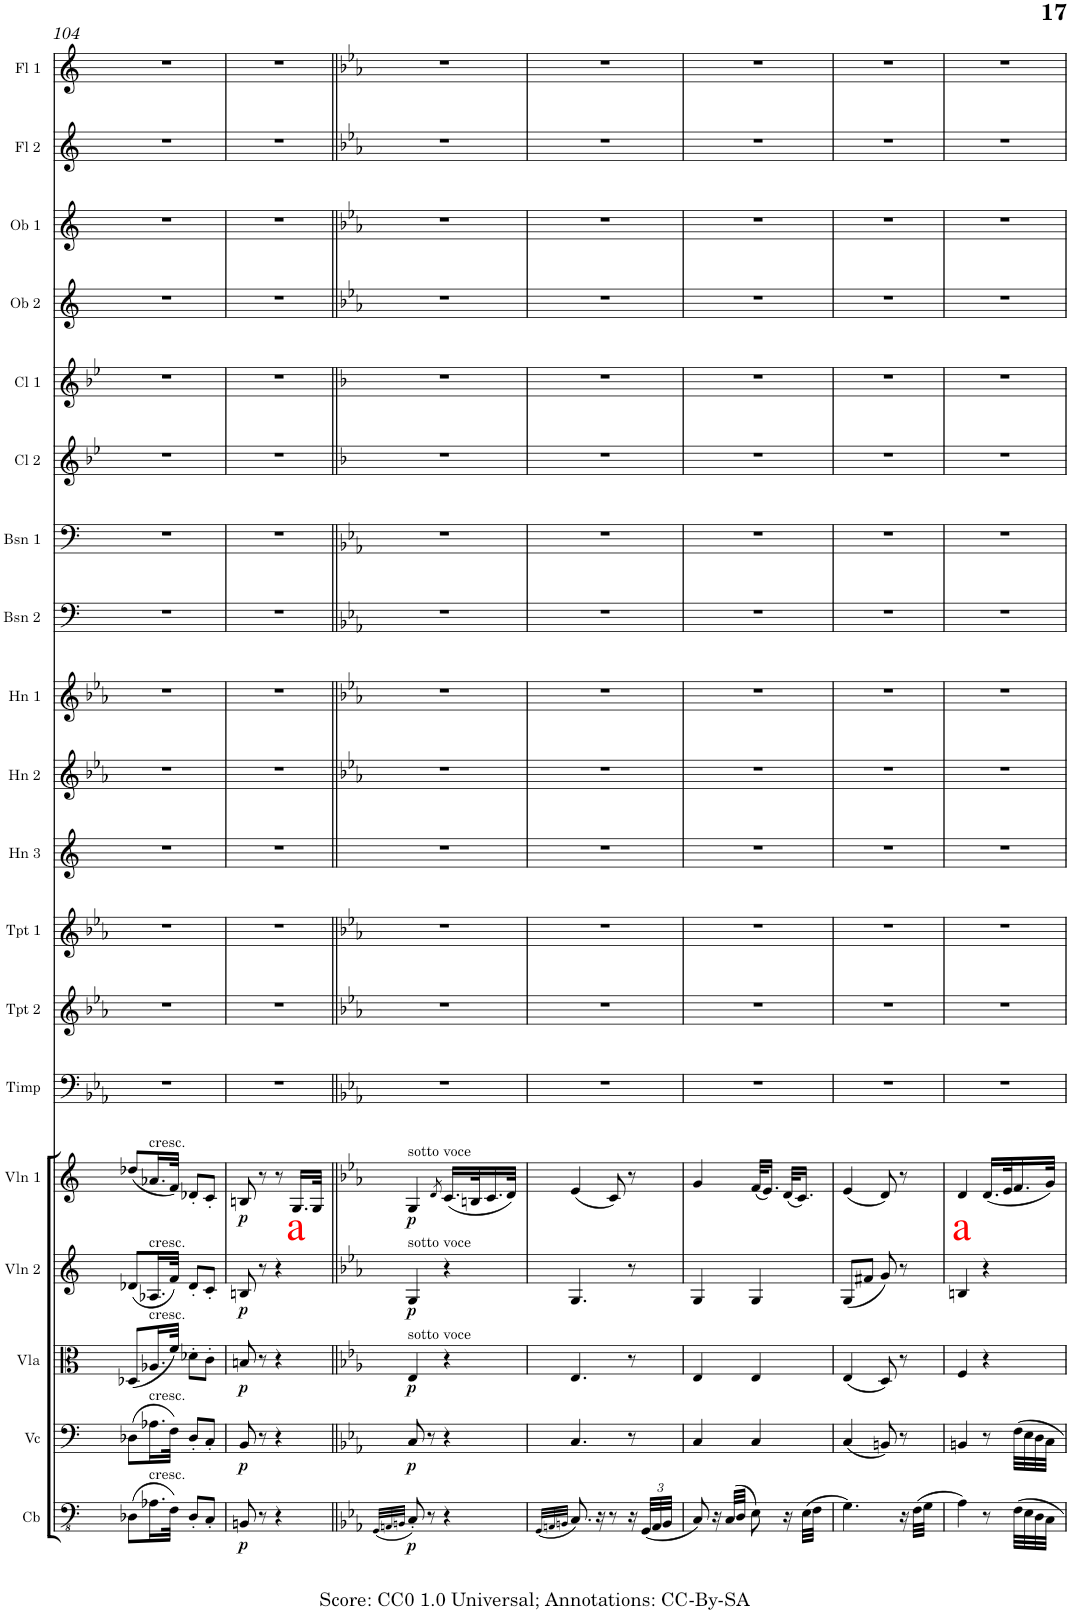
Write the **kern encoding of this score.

**kern	**dynam	**kern	**dynam	**kern	**dynam	**kern	**dynam	**kern	**text	**dynam	**kern	**kern	**kern	**kern	**kern	**kern	**kern	**kern	**kern	**kern	**kern	**kern	**kern	**kern
*part19	*part19	*part18	*part18	*part17	*part17	*part16	*part16	*part15	*part15	*part15	*part14	*part13	*part12	*part11	*part10	*part9	*part8	*part7	*part6	*part5	*part4	*part3	*part2	*part1
*staff19	*staff19	*staff18	*staff18	*staff17	*staff17	*staff16	*staff16	*staff15	*staff15	*staff15	*staff14	*staff13	*staff12	*staff11	*staff10	*staff9	*staff8	*staff7	*staff6	*staff5	*staff4	*staff3	*staff2	*staff1
*I"Contrabass	*	*I"Violoncello	*	*I"Viola	*	*I"Violin 2	*	*I"Violin 1	*	*	*I"Timpani	*I"C Trumpet 2	*I"C Trumpet 1	*I"Eb Horn 3	*I"C Horn 2	*I"C Horn 1	*I"Bassoon 2	*I"Bassoon 1	*I"Bb Clarinet 3	*I"Bb Clarinet 1	*I"Oboe 2	*I"Oboe 1	*I"Flute 2	*I"Flute 1
*I'Cb	*	*I'Vc	*	*I'Vla	*	*I'Vln 2	*	*I'Vln 1	*	*	*I'Timp	*I'Tpt 2	*I'Tpt 1	*I'Hn 3	*I'Hn 2	*I'Hn 1	*I'Bsn 2	*I'Bsn 1	*I'Cl 2	*I'Cl 1	*I'Ob 2	*I'Ob 1	*I'Fl 2	*I'Fl 1
!!LO:PB:g=z
*clefFv4	*	*clefF4	*	*clefC3	*	*clefG2	*	*clefG2	*	*	*clefF4	*clefG2	*clefG2	*clefG2	*clefG2	*clefG2	*clefF4	*clefF4	*clefG2	*clefG2	*clefG2	*clefG2	*clefG2	*clefG2
*	*	*	*	*	*	*	*	*	*	*	*	*	*	*Trd5c9	*Trd7c12	*Trd7c12	*	*	*Trd1c2	*Trd1c2	*	*	*	*
*k[]	*	*k[]	*	*k[]	*	*k[]	*	*k[]	*	*	*k[b-e-a-]	*k[b-e-a-]	*k[b-e-a-]	*k[]	*k[b-e-a-]	*k[b-e-a-]	*k[]	*k[]	*k[b-e-]	*k[b-e-]	*k[]	*k[]	*k[]	*k[]
*C:	*	*C:	*	*C:	*	*C:	*	*C:	*	*	*	*	*	*	*	*	*C:	*C:	*	*	*C:	*C:	*C:	*C:
*M2/4	*	*M2/4	*	*M2/4	*	*M2/4	*	*M2/4	*	*	*M2/4	*M2/4	*M2/4	*M2/4	*M2/4	*M2/4	*M2/4	*M2/4	*M2/4	*M2/4	*M2/4	*M2/4	*M2/4	*M2/4
=104	=104	=104	=104	=104	=104	=104	=104	=104	=104	=104	=104	=104	=104	=104	=104	=104	=104	=104	=104	=104	=104	=104	=104	=104
(8DD-X\L	.	(8D-X\L	.	(8D-X/L	.	(8d-X/L	.	(8dd-X/L	.	.	2r	2r	2r	2r	2r	2r	2r	2r	2r	2r	2r	2r	2r	2r
!	!	!	!	!	!	!	!	!LO:TX:a:t=cresc.	!	!	!	!	!	!	!	!	!	!	!	!	!	!	!	!
!	!	!	!	!	!	!LO:TX:a:t=cresc.	!	!	!	!	!	!	!	!	!	!	!	!	!	!	!	!	!	!
!	!	!	!	!LO:TX:a:t=cresc.	!	!	!	!	!	!	!	!	!	!	!	!	!	!	!	!	!	!	!	!
!	!	!LO:TX:a:t=cresc.	!	!	!	!	!	!	!	!	!	!	!	!	!	!	!	!	!	!	!	!	!	!
!LO:TX:a:t=cresc.	!	!	!	!	!	!	!	!	!	!	!	!	!	!	!	!	!	!	!	!	!	!	!	!
16.AA-X\L	.	16.A-X\L	.	16.A-X/L	.	16.A-X/L	.	16.a-X/L	.	.	.	.	.	.	.	.	.	.	.	.	.	.	.	.
32FF\JJk)	.	32F\JJk)	.	32f/JJk)	.	32f/JJk)	.	32f/JJk)	.	.	.	.	.	.	.	.	.	.	.	.	.	.	.	.
8DD-'/L	.	8D-'/L	.	8d-X'\L	.	8d-'/L	.	8d-X'/L	.	.	.	.	.	.	.	.	.	.	.	.	.	.	.	.
8CC'/J	.	8C'/J	.	8c'\J	.	8c'/J	.	8c'/J	.	.	.	.	.	.	.	.	.	.	.	.	.	.	.	.
=105	=105	=105	=105	=105	=105	=105	=105	=105	=105	=105	=105	=105	=105	=105	=105	=105	=105	=105	=105	=105	=105	=105	=105	=105
!	!LO:DY:b	!	!LO:DY:b	!	!LO:DY:b	!	!LO:DY:b	!	!	!LO:DY:b	!	!	!	!	!	!	!	!	!	!	!	!	!	!
8BBBn/	p	8BB/	p	8Bn/	p	8Bn/	p	8Bn/	.	p	2r	2r	2r	2r	2r	2r	2r	2r	2r	2r	2r	2r	2r	2r
8r	.	8r	.	8r	.	8r	.	8r	.	.	.	.	.	.	.	.	.	.	.	.	.	.	.	.
4r	.	4r	.	4r	.	4r	.	8r	.	.	.	.	.	.	.	.	.	.	.	.	.	.	.	.
!	!	!	!	!	!	!	!	!	!LO:LY:b:color=#FF0000	!	!	!	!	!	!	!	!	!	!	!	!	!	!	!
.	.	.	.	.	.	.	.	16.G/LL	a	.	.	.	.	.	.	.	.	.	.	.	.	.	.	.
.	.	.	.	.	.	.	.	32G/JJk	.	.	.	.	.	.	.	.	.	.	.	.	.	.	.	.
=106||	=106||	=106||	=106||	=106||	=106||	=106||	=106||	=106||	=106||	=106||	=106||	=106||	=106||	=106||	=106||	=106||	=106||	=106||	=106||	=106||	=106||	=106||	=106||	=106||
*k[b-e-a-]	*	*k[b-e-a-]	*	*k[b-e-a-]	*	*k[b-e-a-]	*	*k[b-e-a-]	*	*	*k[b-e-a-]	*k[b-e-a-]	*k[b-e-a-]	*k[]	*k[b-e-a-]	*k[b-e-a-]	*k[b-e-a-]	*k[b-e-a-]	*k[b-]	*k[b-]	*k[b-e-a-]	*k[b-e-a-]	*k[b-e-a-]	*k[b-e-a-]
(32qGGG/LLL	.	.	.	.	.	.	.	.	.	.	.	.	.	.	.	.	.	.	.	.	.	.	.	.
32qAAAn/	.	.	.	.	.	.	.	.	.	.	.	.	.	.	.	.	.	.	.	.	.	.	.	.
32qBBBn/JJJ	.	.	.	.	.	.	.	.	.	.	.	.	.	.	.	.	.	.	.	.	.	.	.	.
!	!	!	!	!	!	!	!	!LO:TX:a:t=sotto voce	!	!	!	!	!	!	!	!	!	!	!	!	!	!	!	!
!	!	!	!	!	!	!LO:TX:a:t=sotto voce	!	!	!	!	!	!	!	!	!	!	!	!	!	!	!	!	!	!
!	!	!	!	!LO:TX:a:t=sotto voce	!	!	!	!	!	!	!	!	!	!	!	!	!	!	!	!	!	!	!	!
!	!LO:DY:b	!	!LO:DY:b	!	!LO:DY:b	!	!LO:DY:b	!	!	!LO:DY:b	!	!	!	!	!	!	!	!	!	!	!	!	!	!
8CC'/)	p	8C/	p	4E-/	p	4G/	p	4G/	.	p	2r	2r	2r	2r	2r	2r	2r	2r	2r	2r	2r	2r	2r	2r
8r	.	8r	.	.	.	.	.	.	.	.	.	.	.	.	.	.	.	.	.	.	.	.	.	.
.	.	.	.	.	.	.	.	8qd/	.	.	.	.	.	.	.	.	.	.	.	.	.	.	.	.
4r	.	4r	.	4r	.	4r	.	(16.c/LL	.	.	.	.	.	.	.	.	.	.	.	.	.	.	.	.
.	.	.	.	.	.	.	.	32Bn/K	.	.	.	.	.	.	.	.	.	.	.	.	.	.	.	.
.	.	.	.	.	.	.	.	16.c/	.	.	.	.	.	.	.	.	.	.	.	.	.	.	.	.
.	.	.	.	.	.	.	.	32d/JJk)	.	.	.	.	.	.	.	.	.	.	.	.	.	.	.	.
=107	=107	=107	=107	=107	=107	=107	=107	=107	=107	=107	=107	=107	=107	=107	=107	=107	=107	=107	=107	=107	=107	=107	=107	=107
(32qGGG/LLL	.	.	.	.	.	.	.	.	.	.	.	.	.	.	.	.	.	.	.	.	.	.	.	.
32qAAAn/	.	.	.	.	.	.	.	.	.	.	.	.	.	.	.	.	.	.	.	.	.	.	.	.
32qBBBn/JJJ	.	.	.	.	.	.	.	.	.	.	.	.	.	.	.	.	.	.	.	.	.	.	.	.
8.CC/)	.	4.C/	.	4.E-/	.	4.G/	.	(4e-/	.	.	2r	2r	2r	2r	2r	2r	2r	2r	2r	2r	2r	2r	2r	2r
16r	.	.	.	.	.	.	.	.	.	.	.	.	.	.	.	.	.	.	.	.	.	.	.	.
8r	.	.	.	.	.	.	.	8c/)	.	.	.	.	.	.	.	.	.	.	.	.	.	.	.	.
16r	.	8r	.	8r	.	8r	.	8r	.	.	.	.	.	.	.	.	.	.	.	.	.	.	.	.
*Xbrackettup	*	*	*	*	*	*	*	*	*	*	*	*	*	*	*	*	*	*	*	*	*	*	*	*
(48GGG/LLL	.	.	.	.	.	.	.	.	.	.	.	.	.	.	.	.	.	.	.	.	.	.	.	.
48AAA/	.	.	.	.	.	.	.	.	.	.	.	.	.	.	.	.	.	.	.	.	.	.	.	.
48BBB/JJJ	.	.	.	.	.	.	.	.	.	.	.	.	.	.	.	.	.	.	.	.	.	.	.	.
=108	=108	=108	=108	=108	=108	=108	=108	=108	=108	=108	=108	=108	=108	=108	=108	=108	=108	=108	=108	=108	=108	=108	=108	=108
8CC/)	.	4C/	.	4E-/	.	4G/	.	4g/	.	.	2r	2r	2r	2r	2r	2r	2r	2r	2r	2r	2r	2r	2r	2r
16r	.	.	.	.	.	.	.	.	.	.	.	.	.	.	.	.	.	.	.	.	.	.	.	.
(32CC/LLL	.	.	.	.	.	.	.	.	.	.	.	.	.	.	.	.	.	.	.	.	.	.	.	.
32DD/JJJ	.	.	.	.	.	.	.	.	.	.	.	.	.	.	.	.	.	.	.	.	.	.	.	.
8EE-\)	.	4C/	.	4E-/	.	4G/	.	(32f/KLL	.	.	.	.	.	.	.	.	.	.	.	.	.	.	.	.
.	.	.	.	.	.	.	.	16.e-/JJ)	.	.	.	.	.	.	.	.	.	.	.	.	.	.	.	.
16r	.	.	.	.	.	.	.	(32d/KLL	.	.	.	.	.	.	.	.	.	.	.	.	.	.	.	.
.	.	.	.	.	.	.	.	16.c/JJ)	.	.	.	.	.	.	.	.	.	.	.	.	.	.	.	.
(32EE-\LLL	.	.	.	.	.	.	.	.	.	.	.	.	.	.	.	.	.	.	.	.	.	.	.	.
32FF\JJJ	.	.	.	.	.	.	.	.	.	.	.	.	.	.	.	.	.	.	.	.	.	.	.	.
=109	=109	=109	=109	=109	=109	=109	=109	=109	=109	=109	=109	=109	=109	=109	=109	=109	=109	=109	=109	=109	=109	=109	=109	=109
4.GG\)	.	(4C/	.	(4E-/	.	(8G/L	.	(4e-/	.	.	2r	2r	2r	2r	2r	2r	2r	2r	2r	2r	2r	2r	2r	2r
.	.	.	.	.	.	8f#X/J	.	.	.	.	.	.	.	.	.	.	.	.	.	.	.	.	.	.
.	.	8BBn/)	.	8D/)	.	8g/)	.	8d/)	.	.	.	.	.	.	.	.	.	.	.	.	.	.	.	.
16r	.	8r	.	8r	.	8r	.	8r	.	.	.	.	.	.	.	.	.	.	.	.	.	.	.	.
(32FF\LLL	.	.	.	.	.	.	.	.	.	.	.	.	.	.	.	.	.	.	.	.	.	.	.	.
32GG\JJJ	.	.	.	.	.	.	.	.	.	.	.	.	.	.	.	.	.	.	.	.	.	.	.	.
=110	=110	=110	=110	=110	=110	=110	=110	=110	=110	=110	=110	=110	=110	=110	=110	=110	=110	=110	=110	=110	=110	=110	=110	=110
!	!	!	!	!	!	!	!	!	!LO:LY:b:color=#FF0000	!	!	!	!	!	!	!	!	!	!	!	!	!	!	!
4AA-\)	.	4BBn/	.	4F/	.	4Bn/	.	4d/	a	.	2r	2r	2r	2r	2r	2r	2r	2r	2r	2r	2r	2r	2r	2r
8r	.	8r	.	4r	.	4r	.	(16.d/LL	.	.	.	.	.	.	.	.	.	.	.	.	.	.	.	.
.	.	.	.	.	.	.	.	32e-/K	.	.	.	.	.	.	.	.	.	.	.	.	.	.	.	.
32FF\LLL	.	32F\LLL	.	.	.	.	.	16.f/	.	.	.	.	.	.	.	.	.	.	.	.	.	.	.	.
32EE-\	.	32E-\	.	.	.	.	.	.	.	.	.	.	.	.	.	.	.	.	.	.	.	.	.	.
32DD\	.	32D\	.	.	.	.	.	.	.	.	.	.	.	.	.	.	.	.	.	.	.	.	.	.
32CC\JJJ	.	32C\JJJ	.	.	.	.	.	32g/JJk)	.	.	.	.	.	.	.	.	.	.	.	.	.	.	.	.
=	=	=	=	=	=	=	=	=	=	=	=	=	=	=	=	=	=	=	=	=	=	=	=	=
*-	*-	*-	*-	*-	*-	*-	*-	*-	*-	*-	*-	*-	*-	*-	*-	*-	*-	*-	*-	*-	*-	*-	*-	*-
